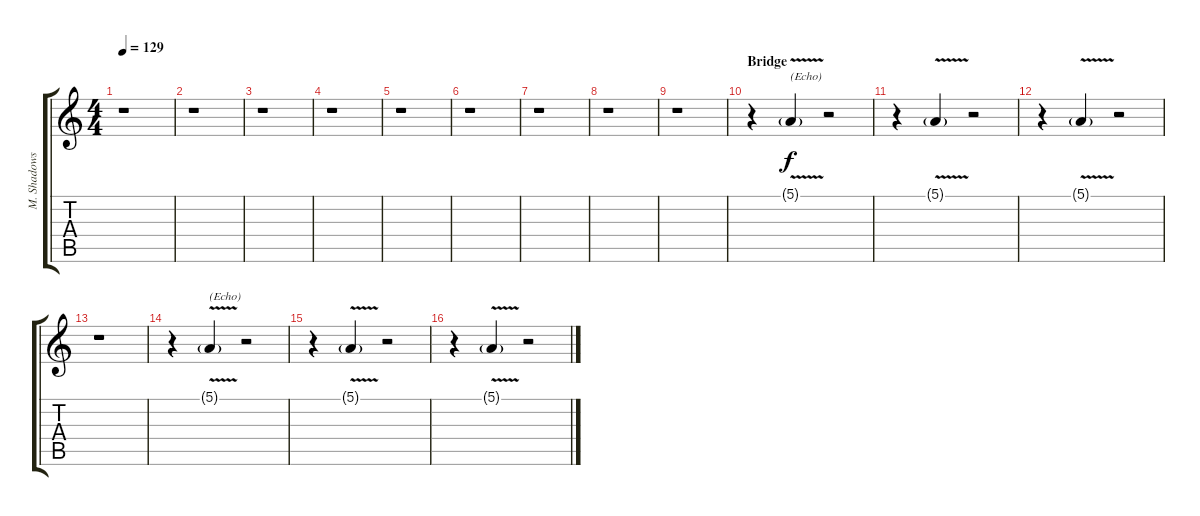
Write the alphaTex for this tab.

\track ("M. Shadows (Extra Voice)" "M. Shadows") {instrument clarinet}
\staff {score tabs}
\tuning (E4 B3 G3 D3 A2 D2) {hide}
\ts (4 4)
\tempo 129
\clef g2
\ks c
r.1{dy f} |
r.1 |
r.1 |
r.1 |
r.1 |
r.1 |
r.1 |
r.1 |
r.1 |
\section ("" "Bridge")
r.4 5.1{v g}.4{txt "(Echo)"} r.2 |
r.4 5.1{v g}.4 r.2 |
r.4 5.1{v g}.4 r.2 |
r.1 |
r.4 5.1{v g}.4{txt "(Echo)"} r.2 |
r.4 5.1{v g}.4 r.2 |
r.4 5.1{v g}.4 r.2
